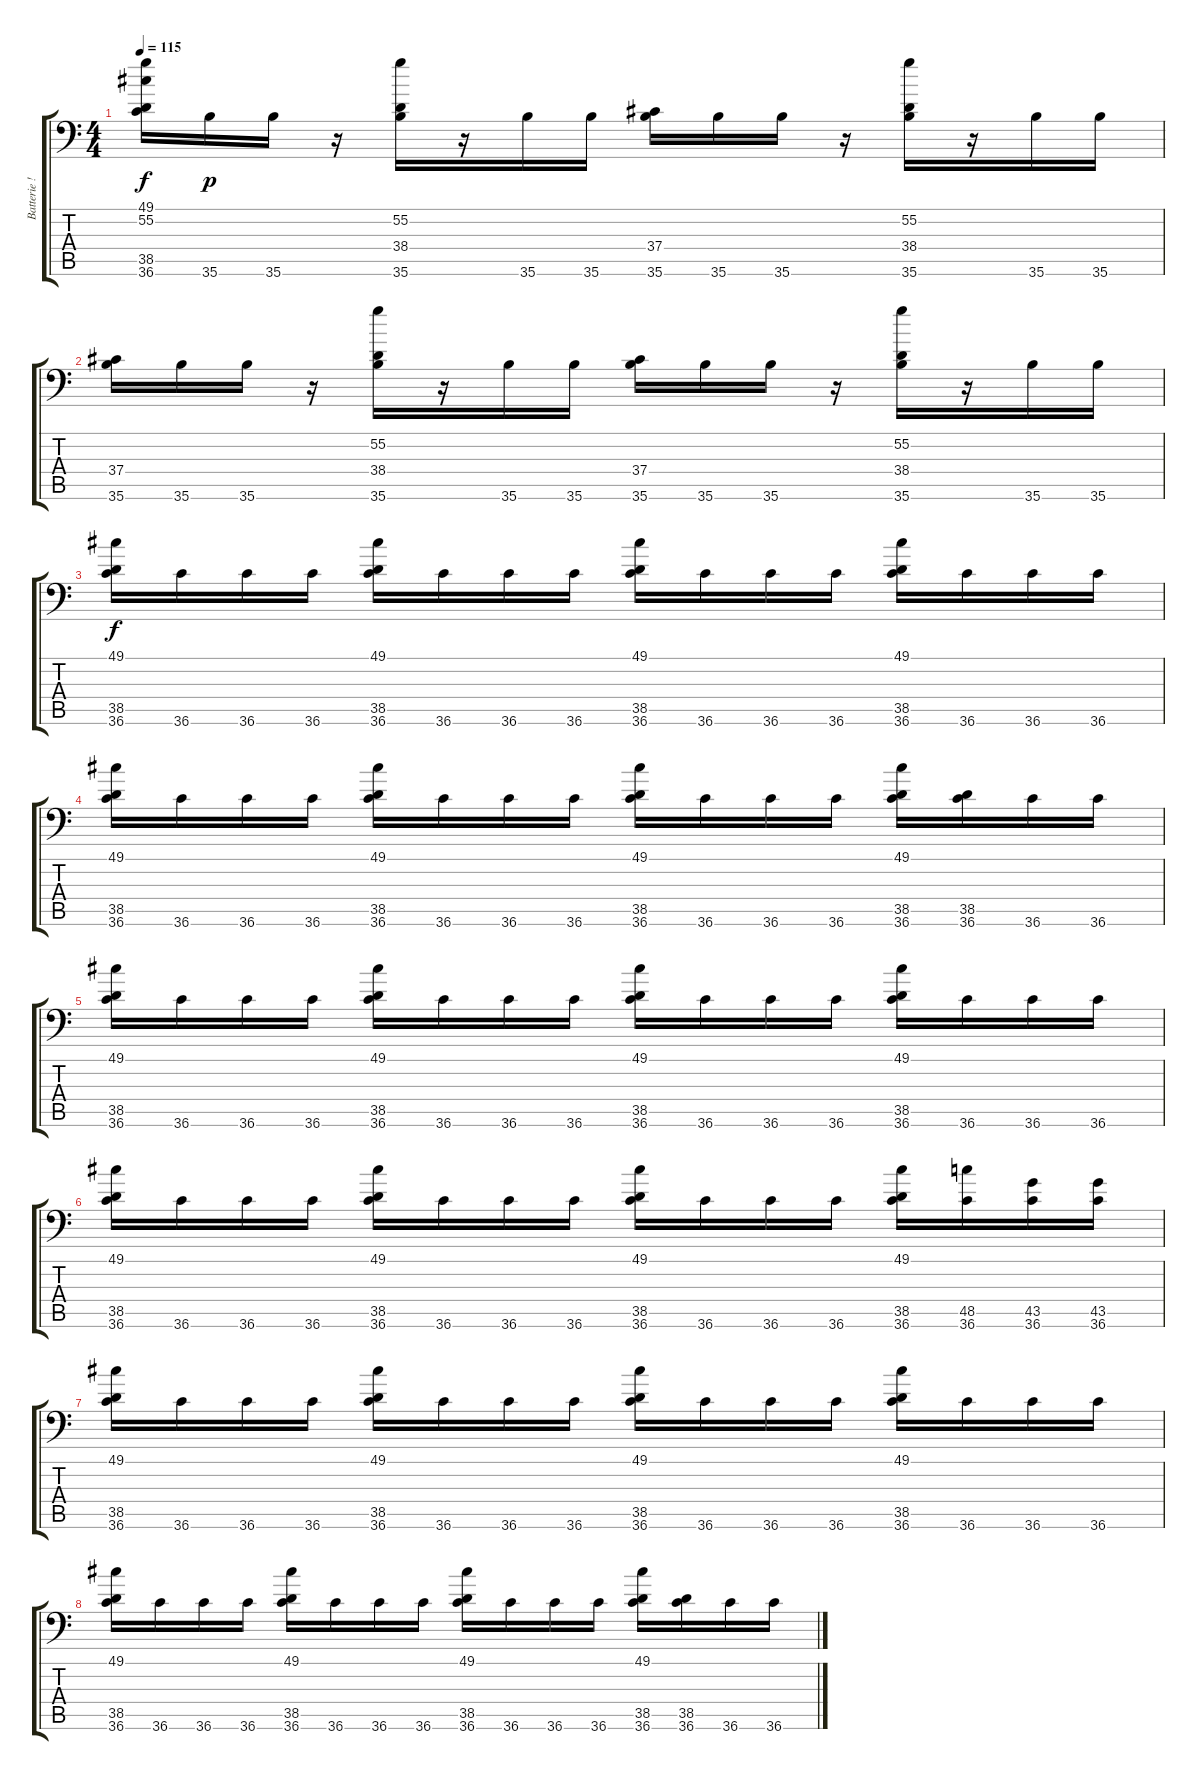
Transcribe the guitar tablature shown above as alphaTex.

\track ("Batterie !!" "Batterie !") {instrument acousticgrandpiano}
\staff {score tabs}
\tuning (C-1 C-1 C-1 C-1 C-1 C-1) {hide}
\ts (4 4)
\tempo 115
\clef f4
\ks c
(49.1 55.2 38.5 36.6).16{dy f} 35.6.16{dy p} 35.6.16 r.16 (55.2 38.4 35.6).16 r.16 35.6.16 35.6.16 (37.4 35.6).16 35.6.16 35.6.16 r.16 (55.2 38.4 35.6).16 r.16 35.6.16 35.6.16 |
(37.4 35.6).16 35.6.16 35.6.16 r.16 (55.2 38.4 35.6).16 r.16 35.6.16 35.6.16 (37.4 35.6).16 35.6.16 35.6.16 r.16 (55.2 38.4 35.6).16 r.16 35.6.16 35.6.16 |
(49.1 38.5 36.6).16{dy f} 36.6.16 36.6.16 36.6.16 (49.1 38.5 36.6).16 36.6.16 36.6.16 36.6.16 (49.1 38.5 36.6).16 36.6.16 36.6.16 36.6.16 (49.1 38.5 36.6).16 36.6.16 36.6.16 36.6.16 |
(49.1 38.5 36.6).16 36.6.16 36.6.16 36.6.16 (49.1 38.5 36.6).16 36.6.16 36.6.16 36.6.16 (49.1 38.5 36.6).16 36.6.16 36.6.16 36.6.16 (49.1 38.5 36.6).16 (38.5 36.6).16 36.6.16 36.6.16 |
(49.1 38.5 36.6).16 36.6.16 36.6.16 36.6.16 (49.1 38.5 36.6).16 36.6.16 36.6.16 36.6.16 (49.1 38.5 36.6).16 36.6.16 36.6.16 36.6.16 (49.1 38.5 36.6).16 36.6.16 36.6.16 36.6.16 |
(49.1 38.5 36.6).16 36.6.16 36.6.16 36.6.16 (49.1 38.5 36.6).16 36.6.16 36.6.16 36.6.16 (49.1 38.5 36.6).16 36.6.16 36.6.16 36.6.16 (49.1 38.5 36.6).16 (48.5 36.6).16 (43.5 36.6).16 (43.5 36.6).16 |
(49.1 38.5 36.6).16 36.6.16 36.6.16 36.6.16 (49.1 38.5 36.6).16 36.6.16 36.6.16 36.6.16 (49.1 38.5 36.6).16 36.6.16 36.6.16 36.6.16 (49.1 38.5 36.6).16 36.6.16 36.6.16 36.6.16 |
(49.1 38.5 36.6).16 36.6.16 36.6.16 36.6.16 (49.1 38.5 36.6).16 36.6.16 36.6.16 36.6.16 (49.1 38.5 36.6).16 36.6.16 36.6.16 36.6.16 (49.1 38.5 36.6).16 (38.5 36.6).16 36.6.16 36.6.16
